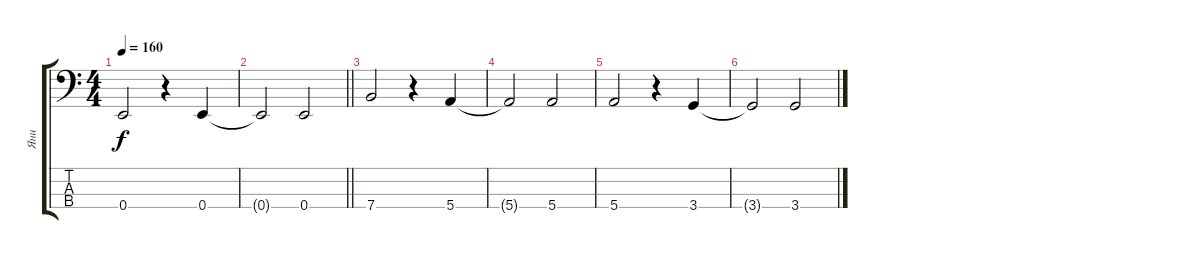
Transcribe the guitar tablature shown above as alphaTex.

\track ("Яни" "Яни") {instrument electricbassfinger}
\staff {score tabs}
\tuning (G2 D2 A1 E1) {hide}
\ts (4 4)
\tempo 160
\clef f4
\ks c
0.4.2{dy f} r.4 0.4.4 |
\barLineRight lightlight
0.4{t}.2 0.4.2 |
7.4.2 r.4 5.4.4 |
5.4{t}.2 5.4.2 |
5.4.2 r.4 3.4.4 |
3.4{t}.2 3.4.2
